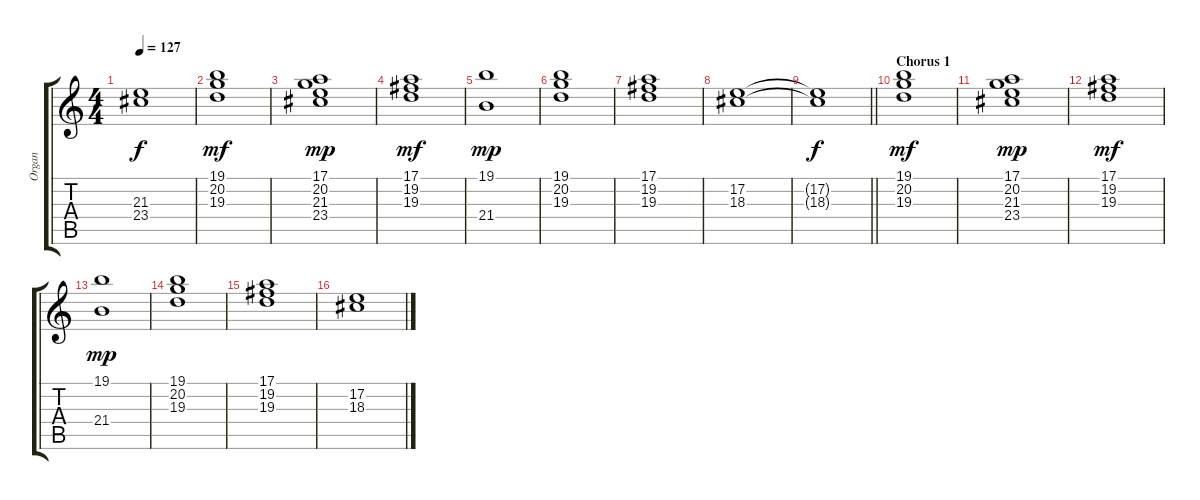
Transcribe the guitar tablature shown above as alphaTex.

\track ("Organ" "Organ") {instrument percussiveorgan}
\staff {score tabs}
\tuning (E4 B3 G3 D3 A2 E2) {hide}
\ts (4 4)
\tempo 127
\clef g2
\ks c
(21.3{t} 23.4{t}).1{dy f} |
(19.1 20.2 19.3).1{dy mf} |
(17.1 20.2 21.3 23.4).1{dy mp} |
(17.1 19.2 19.3).1{dy mf} |
(19.1 21.4).1{dy mp} |
(19.1 20.2 19.3).1 |
(17.1 19.2 19.3).1 |
(17.2 18.3).1 |
\barLineRight lightlight
(17.2{t} 18.3{t}).1{dy f} |
\section ("" "Chorus 1 ")
(19.1 20.2 19.3).1{dy mf} |
(17.1 20.2 21.3 23.4).1{dy mp} |
(17.1 19.2 19.3).1{dy mf} |
(19.1 21.4).1{dy mp} |
(19.1 20.2 19.3).1 |
(17.1 19.2 19.3).1 |
(17.2 18.3).1
